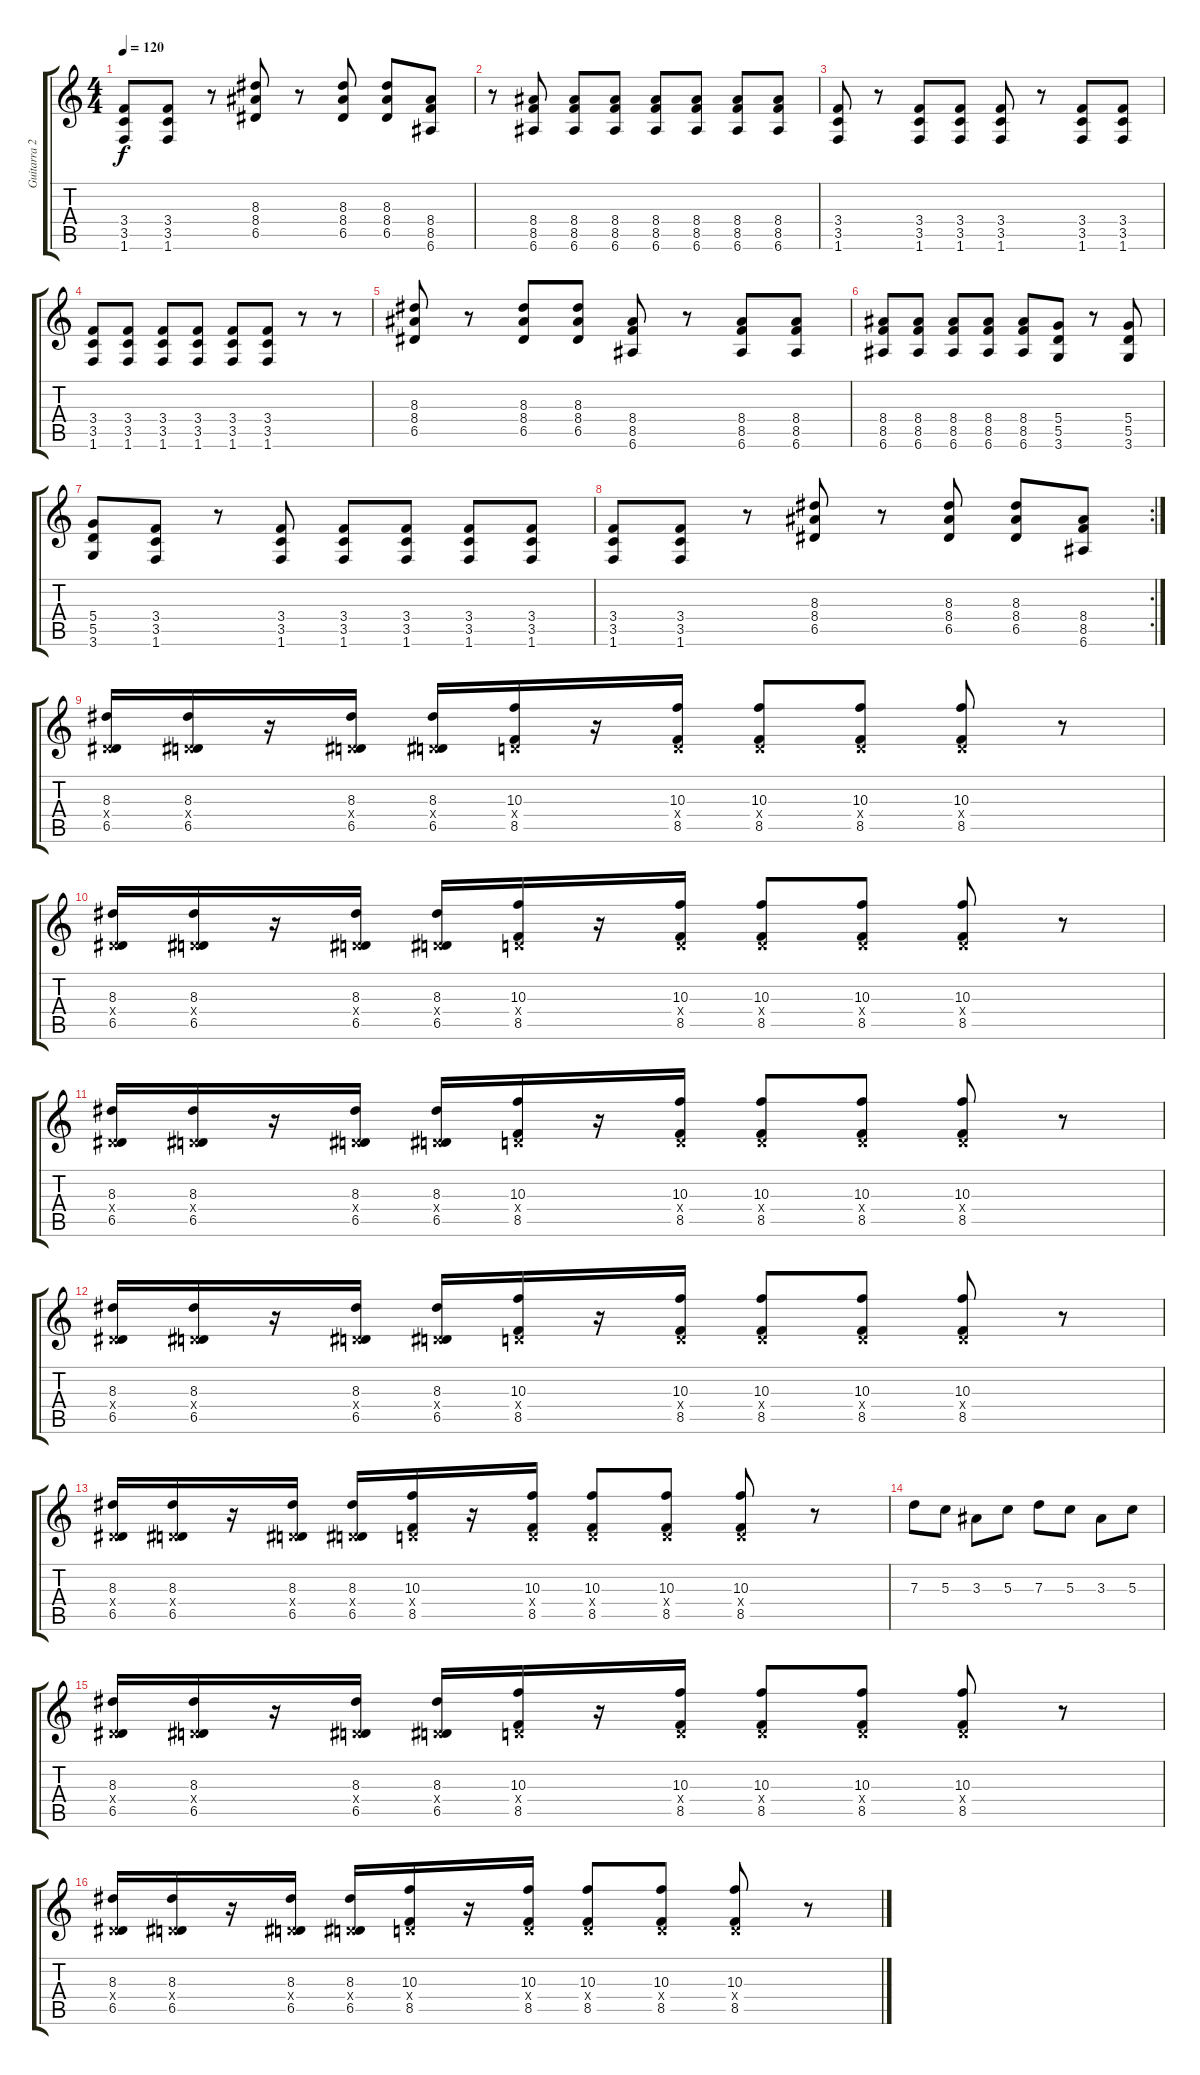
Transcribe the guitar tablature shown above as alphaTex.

\track ("Guitarra 2" "Guitarra 2") {instrument distortionguitar}
\staff {score tabs}
\tuning (E4 B3 G3 D3 A2 E2) {hide}
\ts (4 4)
\tempo 120
\clef g2
\ks c
(3.4 3.5 1.6).8{dy f} (3.4 3.5 1.6).8 r.8 (8.3 8.4 6.5).8 r.8 (8.3 8.4 6.5).8 (8.3 8.4 6.5).8 (8.4 8.5 6.6).8 |
r.8 (8.4 8.5 6.6).8 (8.4 8.5 6.6).8 (8.4 8.5 6.6).8 (8.4 8.5 6.6).8 (8.4 8.5 6.6).8 (8.4 8.5 6.6).8 (8.4 8.5 6.6).8 |
(3.4 3.5 1.6).8 r.8 (3.4 3.5 1.6).8 (3.4 3.5 1.6).8 (3.4 3.5 1.6).8 r.8 (3.4 3.5 1.6).8 (3.4 3.5 1.6).8 |
(3.4 3.5 1.6).8 (3.4 3.5 1.6).8 (3.4 3.5 1.6).8 (3.4 3.5 1.6).8 (3.4 3.5 1.6).8 (3.4 3.5 1.6).8 r.8 r.8 |
(8.3 8.4 6.5).8 r.8 (8.3 8.4 6.5).8 (8.3 8.4 6.5).8 (8.4 8.5 6.6).8 r.8 (8.4 8.5 6.6).8 (8.4 8.5 6.6).8 |
(8.4 8.5 6.6).8 (8.4 8.5 6.6).8 (8.4 8.5 6.6).8 (8.4 8.5 6.6).8 (8.4 8.5 6.6).8 (5.4 5.5 3.6).8 r.8 (5.4 5.5 3.6).8 |
(5.4 5.5 3.6).8 (3.4 3.5 1.6).8 r.8 (3.4 3.5 1.6).8 (3.4 3.5 1.6).8 (3.4 3.5 1.6).8 (3.4 3.5 1.6).8 (3.4 3.5 1.6).8 |
\rc 2
(3.4 3.5 1.6).8 (3.4 3.5 1.6).8 r.8 (8.3 8.4 6.5).8 r.8 (8.3 8.4 6.5).8 (8.3 8.4 6.5).8 (8.4 8.5 6.6).8 |
(8.3 0.4{x} 6.5).16 (8.3 0.4{x} 6.5).16 r.16 (8.3 0.4{x} 6.5).16 (8.3 0.4{x} 6.5).16 (10.3 0.4{x} 8.5).16 r.16 (10.3 0.4{x} 8.5).16 (10.3 0.4{x} 8.5).8 (10.3 0.4{x} 8.5).8 (10.3 0.4{x} 8.5).8 r.8 |
(8.3 0.4{x} 6.5).16 (8.3 0.4{x} 6.5).16 r.16 (8.3 0.4{x} 6.5).16 (8.3 0.4{x} 6.5).16 (10.3 0.4{x} 8.5).16 r.16 (10.3 0.4{x} 8.5).16 (10.3 0.4{x} 8.5).8 (10.3 0.4{x} 8.5).8 (10.3 0.4{x} 8.5).8 r.8 |
(8.3 0.4{x} 6.5).16 (8.3 0.4{x} 6.5).16 r.16 (8.3 0.4{x} 6.5).16 (8.3 0.4{x} 6.5).16 (10.3 0.4{x} 8.5).16 r.16 (10.3 0.4{x} 8.5).16 (10.3 0.4{x} 8.5).8 (10.3 0.4{x} 8.5).8 (10.3 0.4{x} 8.5).8 r.8 |
(8.3 0.4{x} 6.5).16 (8.3 0.4{x} 6.5).16 r.16 (8.3 0.4{x} 6.5).16 (8.3 0.4{x} 6.5).16 (10.3 0.4{x} 8.5).16 r.16 (10.3 0.4{x} 8.5).16 (10.3 0.4{x} 8.5).8 (10.3 0.4{x} 8.5).8 (10.3 0.4{x} 8.5).8 r.8 |
(8.3 0.4{x} 6.5).16 (8.3 0.4{x} 6.5).16 r.16 (8.3 0.4{x} 6.5).16 (8.3 0.4{x} 6.5).16 (10.3 0.4{x} 8.5).16 r.16 (10.3 0.4{x} 8.5).16 (10.3 0.4{x} 8.5).8 (10.3 0.4{x} 8.5).8 (10.3 0.4{x} 8.5).8 r.8 |
7.3.8 5.3.8 3.3.8 5.3.8 7.3.8 5.3.8 3.3.8 5.3.8 |
(8.3 0.4{x} 6.5).16 (8.3 0.4{x} 6.5).16 r.16 (8.3 0.4{x} 6.5).16 (8.3 0.4{x} 6.5).16 (10.3 0.4{x} 8.5).16 r.16 (10.3 0.4{x} 8.5).16 (10.3 0.4{x} 8.5).8 (10.3 0.4{x} 8.5).8 (10.3 0.4{x} 8.5).8 r.8 |
(8.3 0.4{x} 6.5).16 (8.3 0.4{x} 6.5).16 r.16 (8.3 0.4{x} 6.5).16 (8.3 0.4{x} 6.5).16 (10.3 0.4{x} 8.5).16 r.16 (10.3 0.4{x} 8.5).16 (10.3 0.4{x} 8.5).8 (10.3 0.4{x} 8.5).8 (10.3 0.4{x} 8.5).8 r.8
